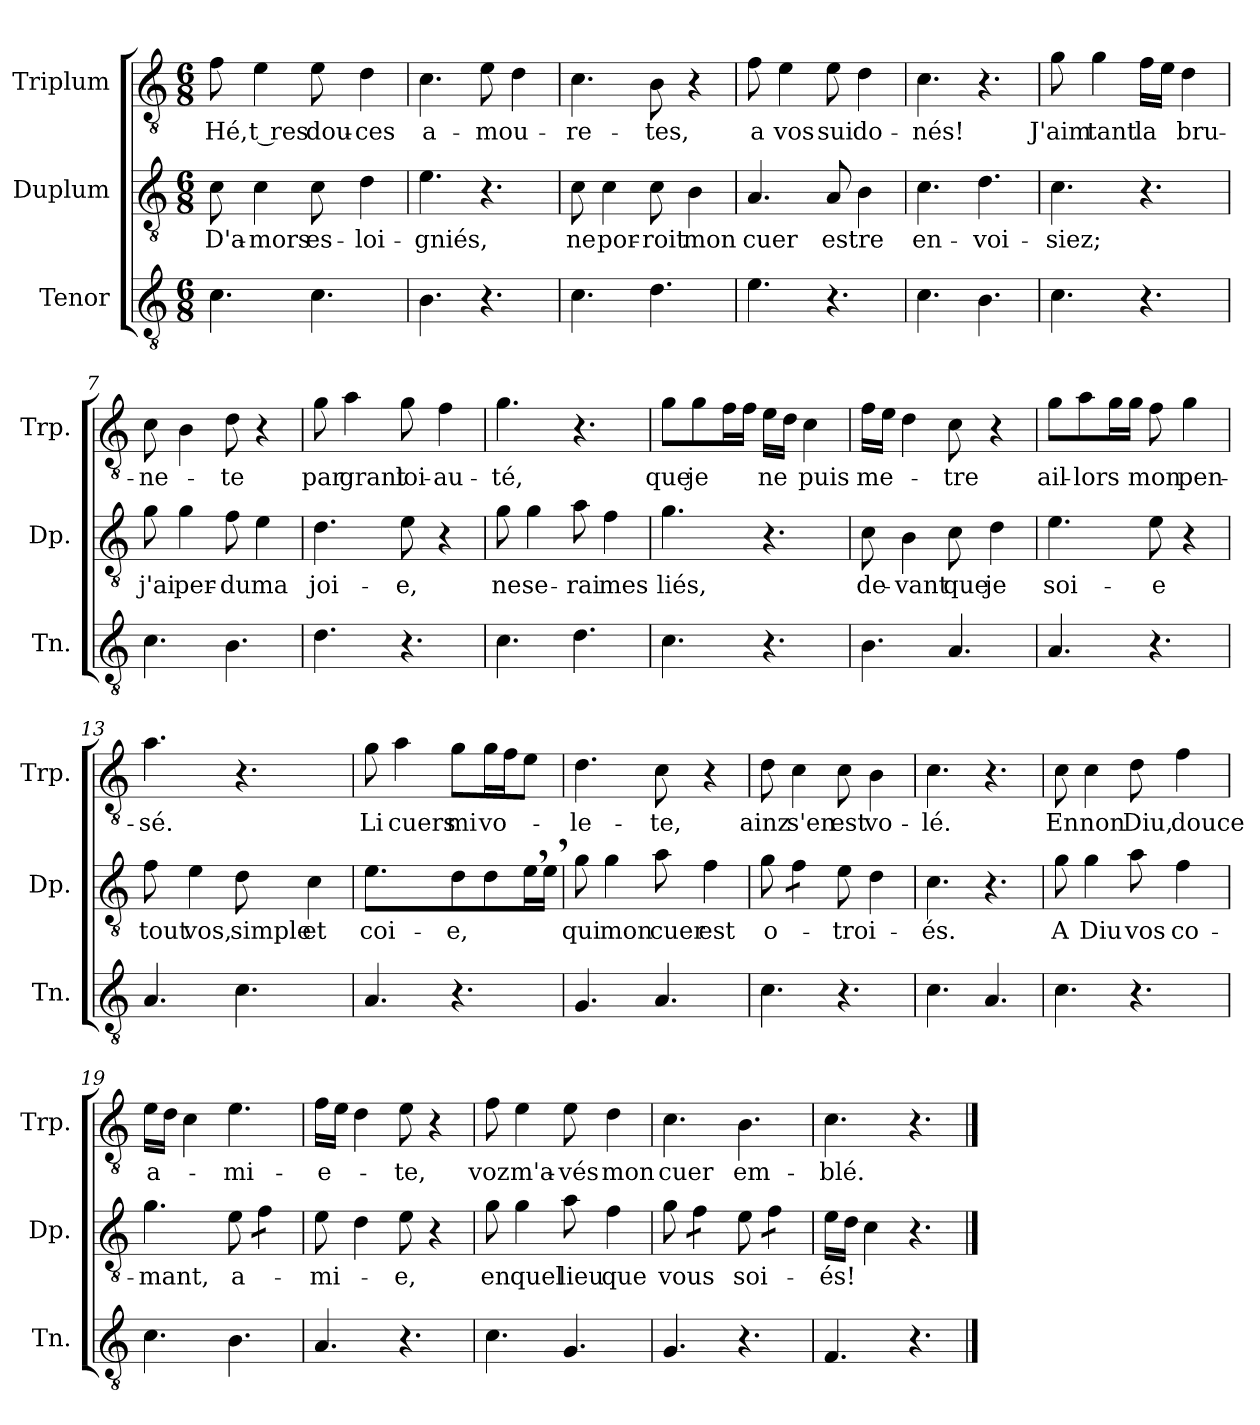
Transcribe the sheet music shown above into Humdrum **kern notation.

**kern	**kern	**text	**kern	**text
*part3	*part2	*part2	*part1	*part1
*staff3	*staff2	*staff2	*staff1	*staff1
*I"Tenor	*I"Duplum	*	*I"Triplum	*
*I'Tn.	*I'Dp.	*	*I'Trp.	*
*clefGv2	*clefGv2	*	*clefGv2	*
*k[]	*k[]	*	*k[]	*
*M6/8	*M6/8	*	*M6/8	*
=1	=1	=1	=1	=1
!	!	!LO:LY:b	!	!LO:LY:b
4.c\	8c\	D'a-	8f\	Hé,
!	!	!LO:LY:b	!	!LO:LY:b
.	4c\	-mors	4e\	t res
!	!	!LO:LY:b	!	!LO:LY:b
4.c\	8c\	es-	8e\	dou-
!	!	!LO:LY:b	!	!LO:LY:b
.	4d\	-loi-	4d\	-ces
=2	=2	=2	=2	=2
!	!	!LO:LY:b	!	!LO:LY:b
4.B\	4.e\	-gniés,	4.c\	a-
!	!	!	!	!LO:LY:b
4.r	4.r	.	8e\	-mou-
.	.	.	4d\	.
=3	=3	=3	=3	=3
!	!	!LO:LY:b	!	!LO:LY:b
4.c\	8c\	ne	4.c\	-re-
!	!	!LO:LY:b	!	!
.	4c\	por-	.	.
!	!	!LO:LY:b	!	!LO:LY:b
4.d\	8c\	-roit	8B\	-tes,
!	!	!LO:LY:b	!	!
.	4B\	mon	4r	.
=4	=4	=4	=4	=4
!	!	!LO:LY:b	!	!LO:LY:b
4.e\	4.A/	cuer	8f\	a
!	!	!	!	!LO:LY:b
.	.	.	4e\	vos
!	!	!LO:LY:b	!	!LO:LY:b
4.r	8A/	estre	8e\	sui
!	!	!	!	!LO:LY:b
.	4B\	.	4d\	do-
=5	=5	=5	=5	=5
!	!	!LO:LY:b	!	!LO:LY:b
4.c\	4.c\	en-	4.c\	-nés!
!	!	!LO:LY:b	!	!
4.B\	4.d\	-voi-	4.r	.
=6	=6	=6	=6	=6
!	!	!LO:LY:b	!	!LO:LY:b
4.c\	4.c\	-siez;	8g\	J'aim
!	!	!	!	!LO:LY:b
.	.	.	4g\	tant
!	!	!	!	!LO:LY:b
4.r	4.r	.	16f\LL	la
.	.	.	16e\JJ	.
!	!	!	!	!LO:LY:b
.	.	.	4d\	bru-
!!LO:LB:g=z
=7	=7	=7	=7	=7
!	!	!LO:LY:b	!	!LO:LY:b
4.c\	8g\	j'ai	8c\	-ne-
!	!	!LO:LY:b	!	!
.	4g\	per-	4B\	.
!	!	!LO:LY:b	!	!LO:LY:b
4.B\	8f\	-du	8d\	-te
!	!	!LO:LY:b	!	!
.	4e\	ma	4r	.
=8	=8	=8	=8	=8
!	!	!LO:LY:b	!	!LO:LY:b
4.d\	4.d\	joi-	8g\	par
!	!	!	!	!LO:LY:b
.	.	.	4a\	grant
!	!	!LO:LY:b	!	!LO:LY:b
4.r	8e\	-e,	8g\	loi-
!	!	!	!	!LO:LY:b
.	4r	.	4f\	-au-
=9	=9	=9	=9	=9
!	!	!LO:LY:b	!	!LO:LY:b
4.c\	8g\	ne	4.g\	-té,
!	!	!LO:LY:b	!	!
.	4g\	se-	.	.
!	!	!LO:LY:b	!	!
4.d\	8a\	-rai	4.r	.
!	!	!LO:LY:b	!	!
.	4f\	mes	.	.
=10	=10	=10	=10	=10
!	!	!LO:LY:b	!	!LO:LY:b
4.c\	4.g\	liés,	8g\L	que
!	!	!	!	!LO:LY:b
.	.	.	8g\	je
*	*	*	*tremolo	*
.	.	.	16f\	.
.	.	.	16f\JJ	.
*	*	*	*Xtremolo	*
!	!	!	!	!LO:LY:b
4.r	4.r	.	16e\LL	ne
.	.	.	16d\JJ	.
!	!	!	!	!LO:LY:b
.	.	.	4c\	puis
=11	=11	=11	=11	=11
!	!	!LO:LY:b	!	!LO:LY:b
4.B\	8c\	de-	16f\LL	me-
.	.	.	16e\JJ	.
!	!	!LO:LY:b	!	!
.	4B\	-vant	4d\	.
!	!	!LO:LY:b	!	!LO:LY:b
4.A/	8c\	que	8c\	-tre
!	!	!LO:LY:b	!	!
.	4d\	je	4r	.
=12	=12	=12	=12	=12
!	!	!LO:LY:b	!	!LO:LY:b
4.A/	4.e\	soi-	8g\L	ail-
!	!	!	!	!LO:LY:b
.	.	.	8a\	-lors
*	*	*	*tremolo	*
.	.	.	16g\	.
.	.	.	16g\JJ	.
*	*	*	*Xtremolo	*
!	!	!LO:LY:b	!	!LO:LY:b
4.r	8e\	-e	8f\	mon
!	!	!	!	!LO:LY:b
.	4r	.	4g\	pen-
!!LO:LB:g=z
=13	=13	=13	=13	=13
!	!	!LO:LY:b	!	!LO:LY:b
4.A/	8f\	tout	4.a\	-sé.
!	!	!LO:LY:b	!	!
.	4e\	vos,	.	.
!	!	!LO:LY:b	!	!
4.c\	8d\	simple	4.r	.
!	!	!LO:LY:b	!	!
.	4c\	et	.	.
=14	=14	=14	=14	=14
!	!	!LO:LY:b	!	!LO:LY:b
4.A/	4.e\	coi-	8g\	Li
!	!	!	!	!LO:LY:b
.	.	.	4a\	cuers
!	!	!LO:LY:b	!	!LO:LY:b
4.r	8d\L	-e,	8g\L	mi
!	!	!	!	!LO:LY:b
.	8d\	.	16g\L	vo-
.	.	.	16f\J	.
*	*tremolo	*	*	*
.	16e,\	.	8e\J	.
.	16e,\JJ	.	.	.
*	*Xtremolo	*	*	*
=15	=15	=15	=15	=15
!	!	!LO:LY:b	!	!LO:LY:b
4.G/	8g\	qui	4.d\	-le-
!	!	!LO:LY:b	!	!
.	4g\	mon	.	.
!	!	!LO:LY:b	!	!LO:LY:b
4.A/	8a\	cuer	8c\	-te,
!	!	!LO:LY:b	!	!
.	4f\	est	4r	.
=16	=16	=16	=16	=16
!	!	!LO:LY:b	!	!LO:LY:b
4.c\	8g\	o-	8d\	ainz
!	!	!	!	!LO:LY:b
*	*tremolo	*	*	*
.	8f\L	.	4c\	s'en
.	8f\J	.	.	.
*	*Xtremolo	*	*	*
!	!	!LO:LY:b	!	!LO:LY:b
4.r	8e\	-troi-	8c\	est
!	!	!	!	!LO:LY:b
.	4d\	.	4B\	vo-
=17	=17	=17	=17	=17
!	!	!LO:LY:b	!	!LO:LY:b
4.c\	4.c\	-és.	4.c\	-lé.
4.A/	4.r	.	4.r	.
=18	=18	=18	=18	=18
!	!	!LO:LY:b	!	!LO:LY:b
4.c\	8g\	A	8c\	En
!	!	!LO:LY:b	!	!LO:LY:b
.	4g\	Diu	4c\	non
!	!	!LO:LY:b	!	!LO:LY:b
4.r	8a\	vos	8d\	Diu,
!	!	!LO:LY:b	!	!LO:LY:b
.	4f\	co-	4f\	douce
!!LO:PB:g=z
=19	=19	=19	=19	=19
!	!	!LO:LY:b	!	!LO:LY:b
4.c\	4.g\	-mant,	16e\LL	a-
.	.	.	16d\JJ	.
.	.	.	4c\	.
!	!	!LO:LY:b	!	!LO:LY:b
4.B\	8e\	a-	4.e\	-mi-
*	*tremolo	*	*	*
.	8f\L	.	.	.
.	8f\J	.	.	.
*	*Xtremolo	*	*	*
=20	=20	=20	=20	=20
!	!	!LO:LY:b	!	!LO:LY:b
4.A/	8e\	-mi-	16f\LL	-e-
.	.	.	16e\JJ	.
.	4d\	.	4d\	.
!	!	!LO:LY:b	!	!LO:LY:b
4.r	8e\	-e,	8e\	-te,
.	4r	.	4r	.
=21	=21	=21	=21	=21
!	!	!LO:LY:b	!	!LO:LY:b
4.c\	8g\	en	8f\	voz
!	!	!LO:LY:b	!	!LO:LY:b
.	4g\	quel	4e\	m'a-
!	!	!LO:LY:b	!	!LO:LY:b
4.G/	8a\	lieu	8e\	-vés
!	!	!LO:LY:b	!	!LO:LY:b
.	4f\	que	4d\	mon
=22	=22	=22	=22	=22
!	!	!LO:LY:b	!	!LO:LY:b
4.G/	8g\	vous	4.c\	cuer
*	*tremolo	*	*	*
.	8f\L	.	.	.
.	8f\J	.	.	.
*	*Xtremolo	*	*	*
!	!	!LO:LY:b	!	!LO:LY:b
4.r	8e\	soi-	4.B\	em-
*	*tremolo	*	*	*
.	8f\L	.	.	.
.	8f\J	.	.	.
*	*Xtremolo	*	*	*
=23	=23	=23	=23	=23
!	!	!LO:LY:b	!	!LO:LY:b
4.F/	16e\LL	-és!	4.c\	-blé.
.	16d\JJ	.	.	.
.	4c\	.	.	.
4.r	4.r	.	4.r	.
==	==	==	==	==
*-	*-	*-	*-	*-
